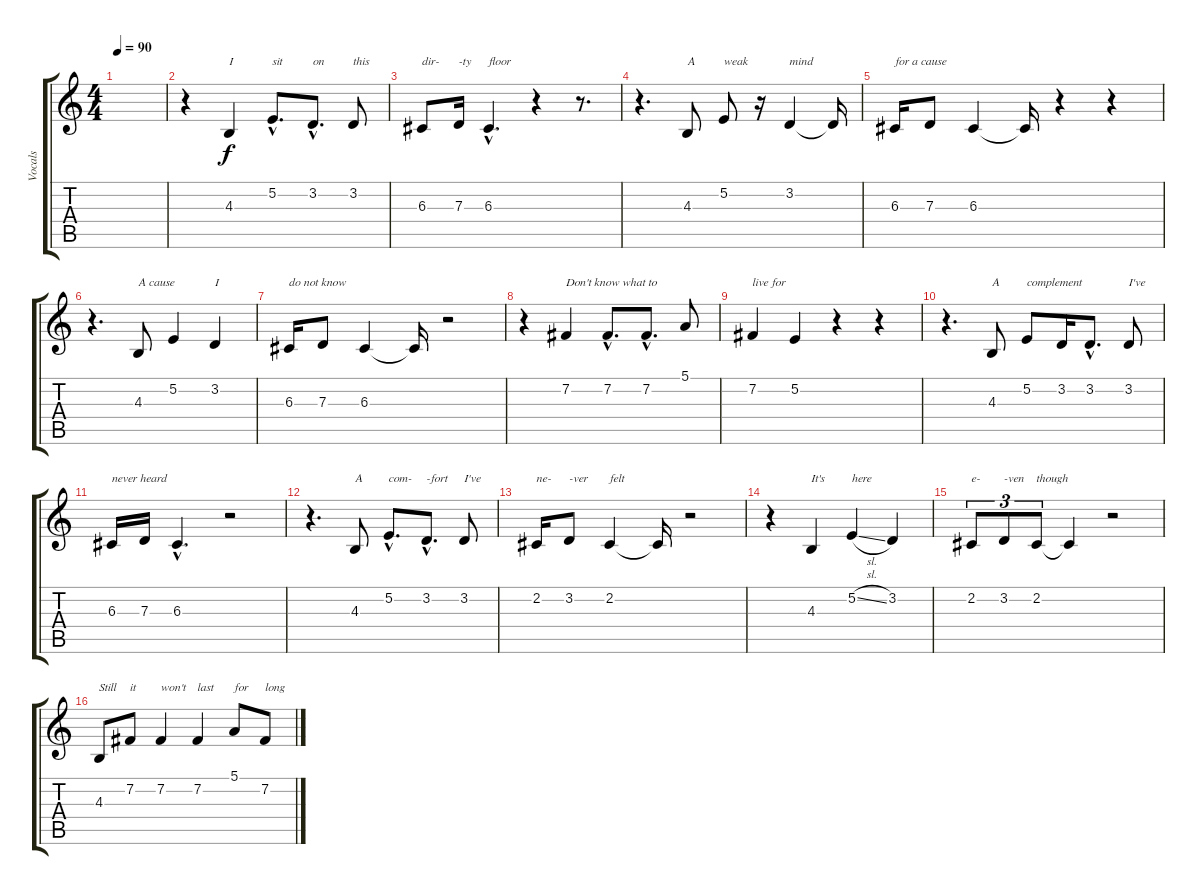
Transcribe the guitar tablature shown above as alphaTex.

\track ("Vocals" "Vocals") {instrument lead3calliope}
\staff {score tabs}
\tuning (E4 B3 G3 D3 A2 E2) {hide}
\ts (4 4)
\tempo 90
\clef g2
\ks c
|
r.4 4.3.4{txt "I"} 5.2{hac}.8{d txt "sit"} 3.2{hac}.8{d txt "on"} 3.2.8{txt "this"} |
6.3.8{txt "dir-"} 7.3.16{txt "-ty"} 6.3{hac}.4{d txt "floor"} r.4 r.8{d} |
r.4{d} 4.3.8{txt "A"} 5.2.8{txt "weak"} r.16 3.2.4{txt "mind"} 3.2{t}.16 |
6.3.16{txt "for a cause"} 7.3.8 6.3.4 6.3{t}.16 r.4 r.4 |
r.4{d} 4.3.8{txt "A cause"} 5.2.4 3.2.4{txt "I"} |
6.3.16{txt "do not know"} 7.3.8 6.3.4 6.3{t}.16 r.2 |
r.4 7.2.4{txt "Don't know what to"} 7.2{hac}.8{d} 7.2{hac}.8{d} 5.1.8 |
7.2.4{txt "live for"} 5.2.4 r.4 r.4 |
r.4{d} 4.3.8{txt "A"} 5.2.8{txt "complement"} 3.2.16 3.2{hac}.8{d} 3.2.8{txt "I've"} |
6.3.16{txt "never heard"} 7.3.16 6.3{hac}.4{d} r.2 |
r.4{d} 4.3.8{txt "A"} 5.2{hac}.8{d txt "com-"} 3.2{hac}.8{d txt "-fort"} 3.2.8{txt "I've"} |
2.2.16{txt "ne-"} 3.2.8{txt "-ver"} 2.2.4{txt "felt"} 2.2{t}.16 r.2 |
r.4 4.3.4{txt "It's"} 5.2{sl}.4{txt "here"} 3.2.4 |
2.2.8{tu (3 2) txt "e-"} 3.2.8{tu (3 2) txt "-ven"} 2.2.8{tu (3 2) txt "though"} 2.2{t}.4 r.2 |
4.3.8{txt "Still"} 7.2.8{txt "it"} 7.2.4{txt "won't"} 7.2.4{txt "last"} 5.1.8{txt "for"} 7.2.8{txt "long"}
